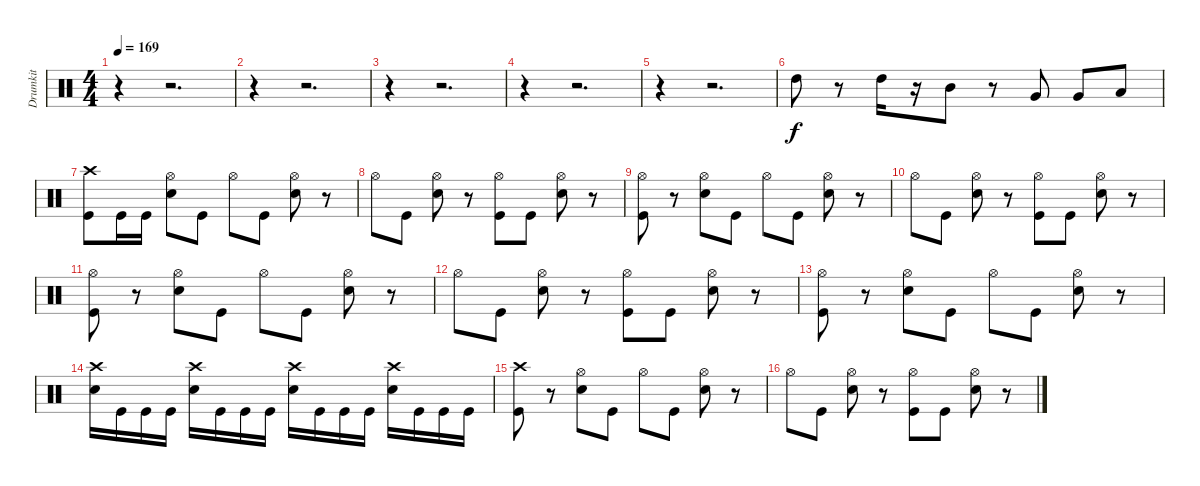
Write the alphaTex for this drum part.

\track ("Drumkit" "Drumkit") {instrument percussion}
\staff {score}
\articulation defaults
\ts (4 4)
\tempo 169
\clef neutral
\ks c
r.4{dy f} r.2{d} |
r.4 r.2{d} |
r.4 r.2{d} |
r.4 r.2{d} |
r.4 r.2{d} |
"High Tom (hit)".8 r.8 "High Tom (hit)".16 r.16 "Mid Tom (hit)".8 r.8 "Very Low Tom (hit)".8 "Very Low Tom (hit)".8 "Low Floor Tom (hit)".8 |
("Crash high (hit)" "Kick (hit)").8 "Kick (hit)".16 "Kick (hit)".16 ("Hi-Hat (open)" "Snare (hit) 2").8 "Kick (hit)".8 "Hi-Hat (open)".8 "Kick (hit)".8 ("Hi-Hat (open)" "Snare (hit) 2").8 r.8 |
"Hi-Hat (open)".8 "Kick (hit)".8 ("Hi-Hat (open)" "Snare (hit) 2").8 r.8 ("Hi-Hat (open)" "Kick (hit)").8 "Kick (hit)".8 ("Hi-Hat (open)" "Snare (hit) 2").8 r.8 |
("Hi-Hat (open)" "Kick (hit)").8 r.8 ("Hi-Hat (open)" "Snare (hit) 2").8 "Kick (hit)".8 "Hi-Hat (open)".8 "Kick (hit)".8 ("Hi-Hat (open)" "Snare (hit) 2").8 r.8 |
"Hi-Hat (open)".8 "Kick (hit)".8 ("Hi-Hat (open)" "Snare (hit) 2").8 r.8 ("Hi-Hat (open)" "Kick (hit)").8 "Kick (hit)".8 ("Hi-Hat (open)" "Snare (hit) 2").8 r.8 |
("Hi-Hat (open)" "Kick (hit)").8 r.8 ("Hi-Hat (open)" "Snare (hit) 2").8 "Kick (hit)".8 "Hi-Hat (open)".8 "Kick (hit)".8 ("Hi-Hat (open)" "Snare (hit) 2").8 r.8 |
"Hi-Hat (open)".8 "Kick (hit)".8 ("Hi-Hat (open)" "Snare (hit) 2").8 r.8 ("Hi-Hat (open)" "Kick (hit)").8 "Kick (hit)".8 ("Hi-Hat (open)" "Snare (hit) 2").8 r.8 |
("Hi-Hat (open)" "Kick (hit)").8 r.8 ("Hi-Hat (open)" "Snare (hit) 2").8 "Kick (hit)".8 "Hi-Hat (open)".8 "Kick (hit)".8 ("Hi-Hat (open)" "Snare (hit) 2").8 r.8 |
("Crash high (hit)" "Snare (hit) 2").16 "Kick (hit)".16 "Kick (hit)".16 "Kick (hit)".16 ("Crash high (hit)" "Snare (hit) 2").16 "Kick (hit)".16 "Kick (hit)".16 "Kick (hit)".16 ("Crash high (hit)" "Snare (hit) 2").16 "Kick (hit)".16 "Kick (hit)".16 "Kick (hit)".16 ("Crash high (hit)" "Snare (hit) 2").16 "Kick (hit)".16 "Kick (hit)".16 "Kick (hit)".16 |
("Crash high (hit)" "Kick (hit)").8 r.8 ("Hi-Hat (open)" "Snare (hit) 2").8 "Kick (hit)".8 "Hi-Hat (open)".8 "Kick (hit)".8 ("Hi-Hat (open)" "Snare (hit) 2").8 r.8 |
"Hi-Hat (open)".8 "Kick (hit)".8 ("Hi-Hat (open)" "Snare (hit) 2").8 r.8 ("Hi-Hat (open)" "Kick (hit)").8 "Kick (hit)".8 ("Hi-Hat (open)" "Snare (hit) 2").8 r.8
